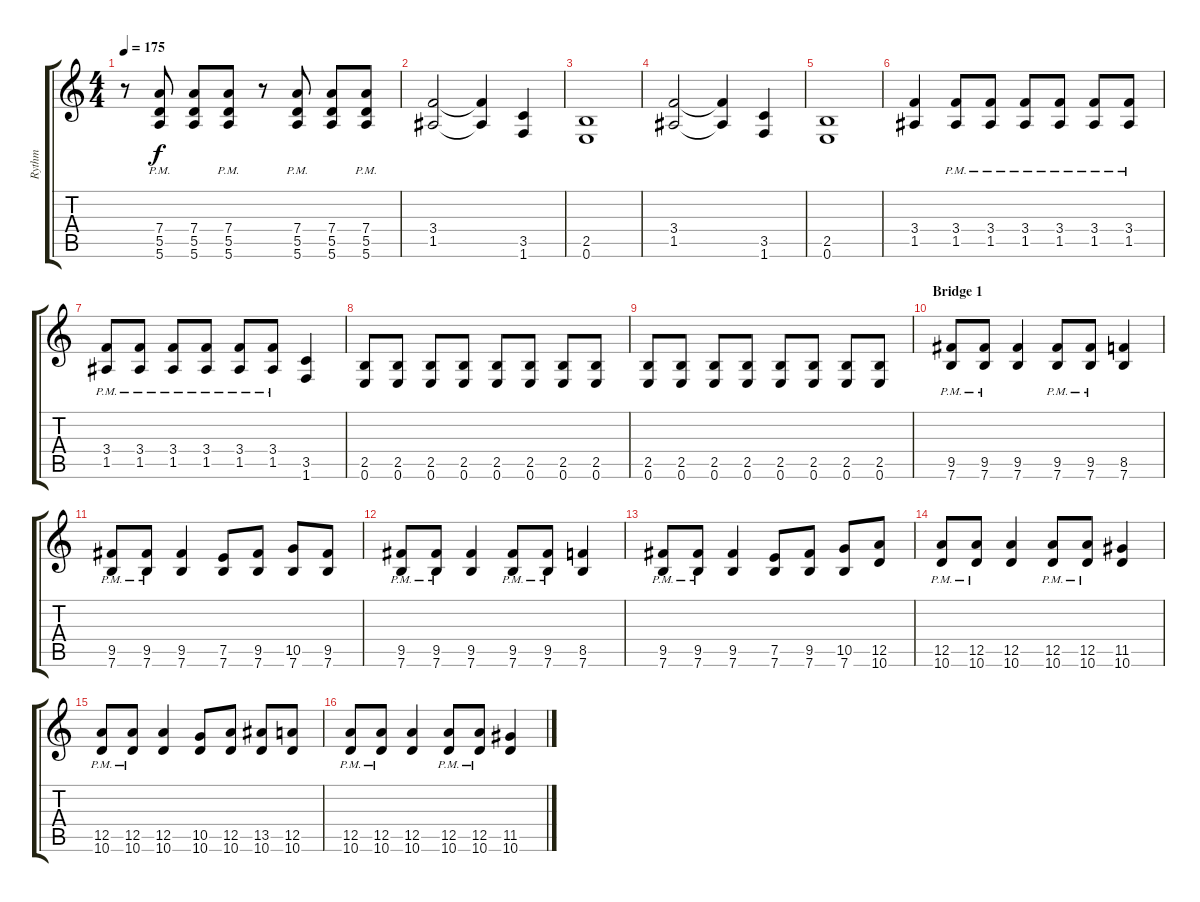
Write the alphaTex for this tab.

\track ("Rythm" "Rythm") {instrument overdrivenguitar}
\staff {score tabs}
\tuning (E4 B3 G3 D3 A2 E2) {hide}
\ts (4 4)
\tempo 175
\clef g2
\ks c
r.8{dy f} (7.4 5.5{pm} 5.6{pm}).8 (7.4 5.5 5.6).8 (7.4 5.5{pm} 5.6{pm}).8 r.8 (7.4 5.5{pm} 5.6{pm}).8 (7.4 5.5 5.6).8 (7.4 5.5{pm} 5.6{pm}).8 |
(3.4 1.5).2 (3.4{t} 1.5{t}).4 (3.5 1.6).4 |
(2.5 0.6).1 |
(3.4 1.5).2 (3.4{t} 1.5{t}).4 (3.5 1.6).4 |
(2.5 0.6).1 |
(3.4 1.5).4 (3.4{pm} 1.5).8 (3.4{pm} 1.5).8 (3.4{pm} 1.5).8 (3.4{pm} 1.5).8 (3.4{pm} 1.5).8 (3.4{pm} 1.5).8 |
(3.4{pm} 1.5).8 (3.4{pm} 1.5).8 (3.4{pm} 1.5).8 (3.4{pm} 1.5).8 (3.4{pm} 1.5).8 (3.4{pm} 1.5).8 (3.5 1.6).4 |
(2.5 0.6).8 (2.5 0.6).8 (2.5 0.6).8 (2.5 0.6).8 (2.5 0.6).8 (2.5 0.6).8 (2.5 0.6).8 (2.5 0.6).8 |
(2.5 0.6).8 (2.5 0.6).8 (2.5 0.6).8 (2.5 0.6).8 (2.5 0.6).8 (2.5 0.6).8 (2.5 0.6).8 (2.5 0.6).8 |
\section ("" "Bridge 1")
(9.5{pm} 7.6{pm}).8 (9.5{pm} 7.6{pm}).8 (9.5 7.6).4 (9.5{pm} 7.6{pm}).8 (9.5{pm} 7.6{pm}).8 (8.5 7.6).4 |
(9.5{pm} 7.6{pm}).8 (9.5{pm} 7.6{pm}).8 (9.5 7.6).4 (7.5 7.6).8 (9.5 7.6).8 (10.5 7.6).8 (9.5 7.6).8 |
(9.5{pm} 7.6{pm}).8 (9.5{pm} 7.6{pm}).8 (9.5 7.6).4 (9.5{pm} 7.6{pm}).8 (9.5{pm} 7.6{pm}).8 (8.5 7.6).4 |
(9.5{pm} 7.6{pm}).8 (9.5{pm} 7.6{pm}).8 (9.5 7.6).4 (7.5 7.6).8 (9.5 7.6).8 (10.5 7.6).8 (12.5 10.6).8 |
(12.5{pm} 10.6{pm}).8 (12.5{pm} 10.6{pm}).8 (12.5 10.6).4 (12.5{pm} 10.6{pm}).8 (12.5{pm} 10.6{pm}).8 (11.5 10.6).4 |
(12.5{pm} 10.6{pm}).8 (12.5{pm} 10.6{pm}).8 (12.5 10.6).4 (10.5 10.6).8 (12.5 10.6).8 (13.5 10.6).8 (12.5 10.6).8 |
(12.5{pm} 10.6{pm}).8 (12.5{pm} 10.6{pm}).8 (12.5 10.6).4 (12.5{pm} 10.6{pm}).8 (12.5{pm} 10.6{pm}).8 (11.5 10.6).4
